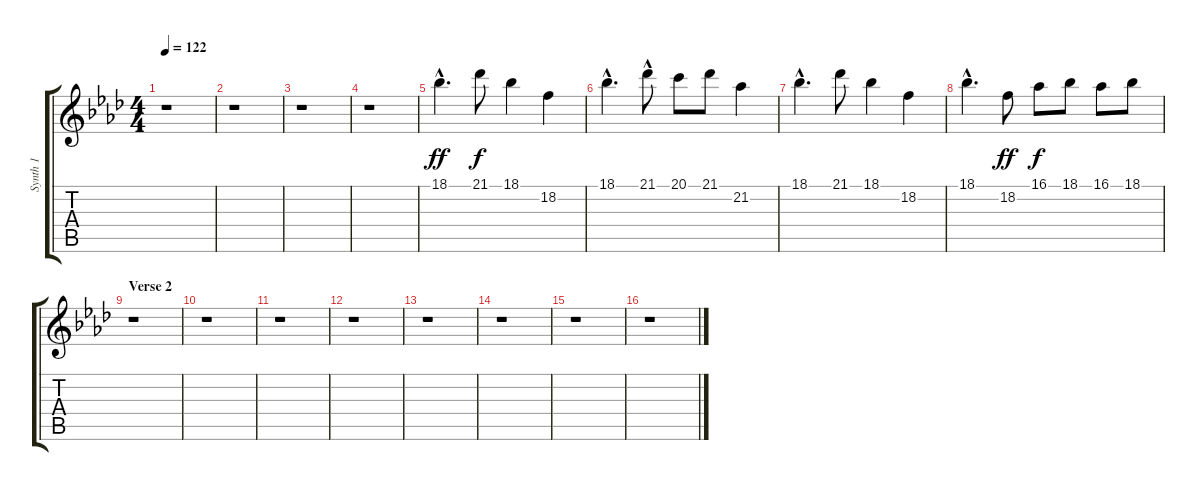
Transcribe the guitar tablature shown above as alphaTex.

\track ("Synth 1" "Synth 1") {instrument pad7halo}
\staff {score tabs}
\tuning (E4 B3 G3 D3 A2 E2) {hide}
\ts (4 4)
\tempo 122
\clef g2
\ks ab
r.1{dy ff} |
r.1 |
r.1 |
r.1 |
18.1{hac}.4{d volume 16 instrument pad7halo} 21.1.8{dy f} 18.1.4 18.2.4 |
18.1{hac}.4{d} 21.1{hac}.8 20.1.8 21.1.8 21.2.4 |
18.1{hac}.4{d} 21.1.8 18.1.4 18.2.4 |
18.1{hac}.4{d} 18.2.8{dy ff} 16.1.8{dy f} 18.1.8 16.1.8 18.1.8 |
\section ("" "Verse 2")
r.1 |
r.1 |
r.1 |
r.1 |
r.1 |
r.1 |
r.1 |
r.1
